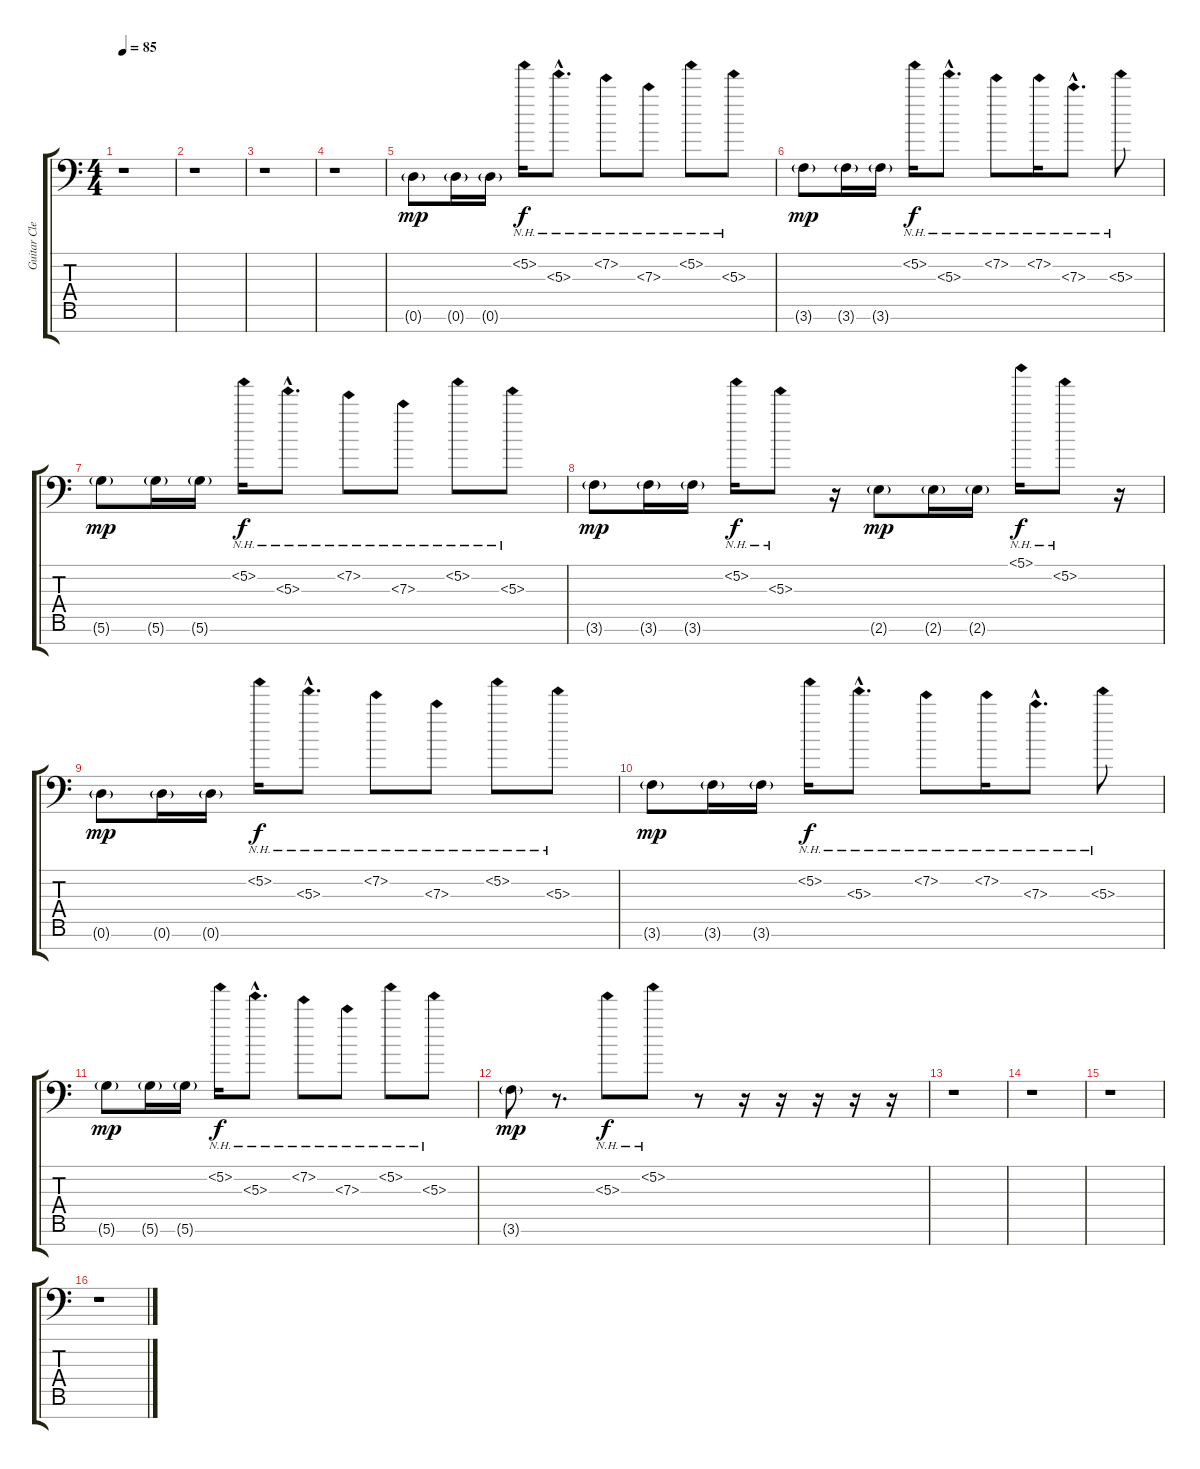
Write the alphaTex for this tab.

\track ("Guitar Clean" "Guitar Cle") {instrument electricguitarclean}
\staff {score tabs}
\tuning (D4 A3 F3 C3 G2 D2 A1) {hide}
\ts (4 4)
\tempo 85
\clef f4
\ks c
r.1{dy f} |
r.1 |
r.1 |
r.1 |
0.6{g}.8{dy mp} 0.6{g}.16 0.6{g}.16 5.2{nh}.16{dy f} 5.3{nh hac}.8{d} 7.2{nh}.8 7.3{nh}.8 5.2{nh}.8 5.3{nh}.8 |
3.6{g}.8{dy mp} 3.6{g}.16 3.6{g}.16 5.2{nh}.16{dy f} 5.3{nh hac}.8{d} 7.2{nh}.8 7.2{nh}.16 7.3{nh hac}.8{d} 5.3{nh}.8 |
5.6{g}.8{dy mp} 5.6{g}.16 5.6{g}.16 5.2{nh}.16{dy f} 5.3{nh hac}.8{d} 7.2{nh}.8 7.3{nh}.8 5.2{nh}.8 5.3{nh}.8 |
3.6{g}.8{dy mp} 3.6{g}.16 3.6{g}.16 5.2{nh}.16{dy f} 5.3{nh}.8 r.16 2.6{g}.8{dy mp} 2.6{g}.16 2.6{g}.16 5.1{nh}.16{dy f} 5.2{nh}.8 r.16 |
0.6{g}.8{dy mp} 0.6{g}.16 0.6{g}.16 5.2{nh}.16{dy f} 5.3{nh hac}.8{d} 7.2{nh}.8 7.3{nh}.8 5.2{nh}.8 5.3{nh}.8 |
3.6{g}.8{dy mp} 3.6{g}.16 3.6{g}.16 5.2{nh}.16{dy f} 5.3{nh hac}.8{d} 7.2{nh}.8 7.2{nh}.16 7.3{nh hac}.8{d} 5.3{nh}.8 |
5.6{g}.8{dy mp} 5.6{g}.16 5.6{g}.16 5.2{nh}.16{dy f} 5.3{nh hac}.8{d} 7.2{nh}.8 7.3{nh}.8 5.2{nh}.8 5.3{nh}.8 |
3.6{g}.8{dy mp} r.8{d} 5.3{nh}.8{dy f} 5.2{nh}.8 r.8 r.16 r.16 r.16 r.16 r.16 |
r.1 |
r.1 |
r.1 |
r.1
